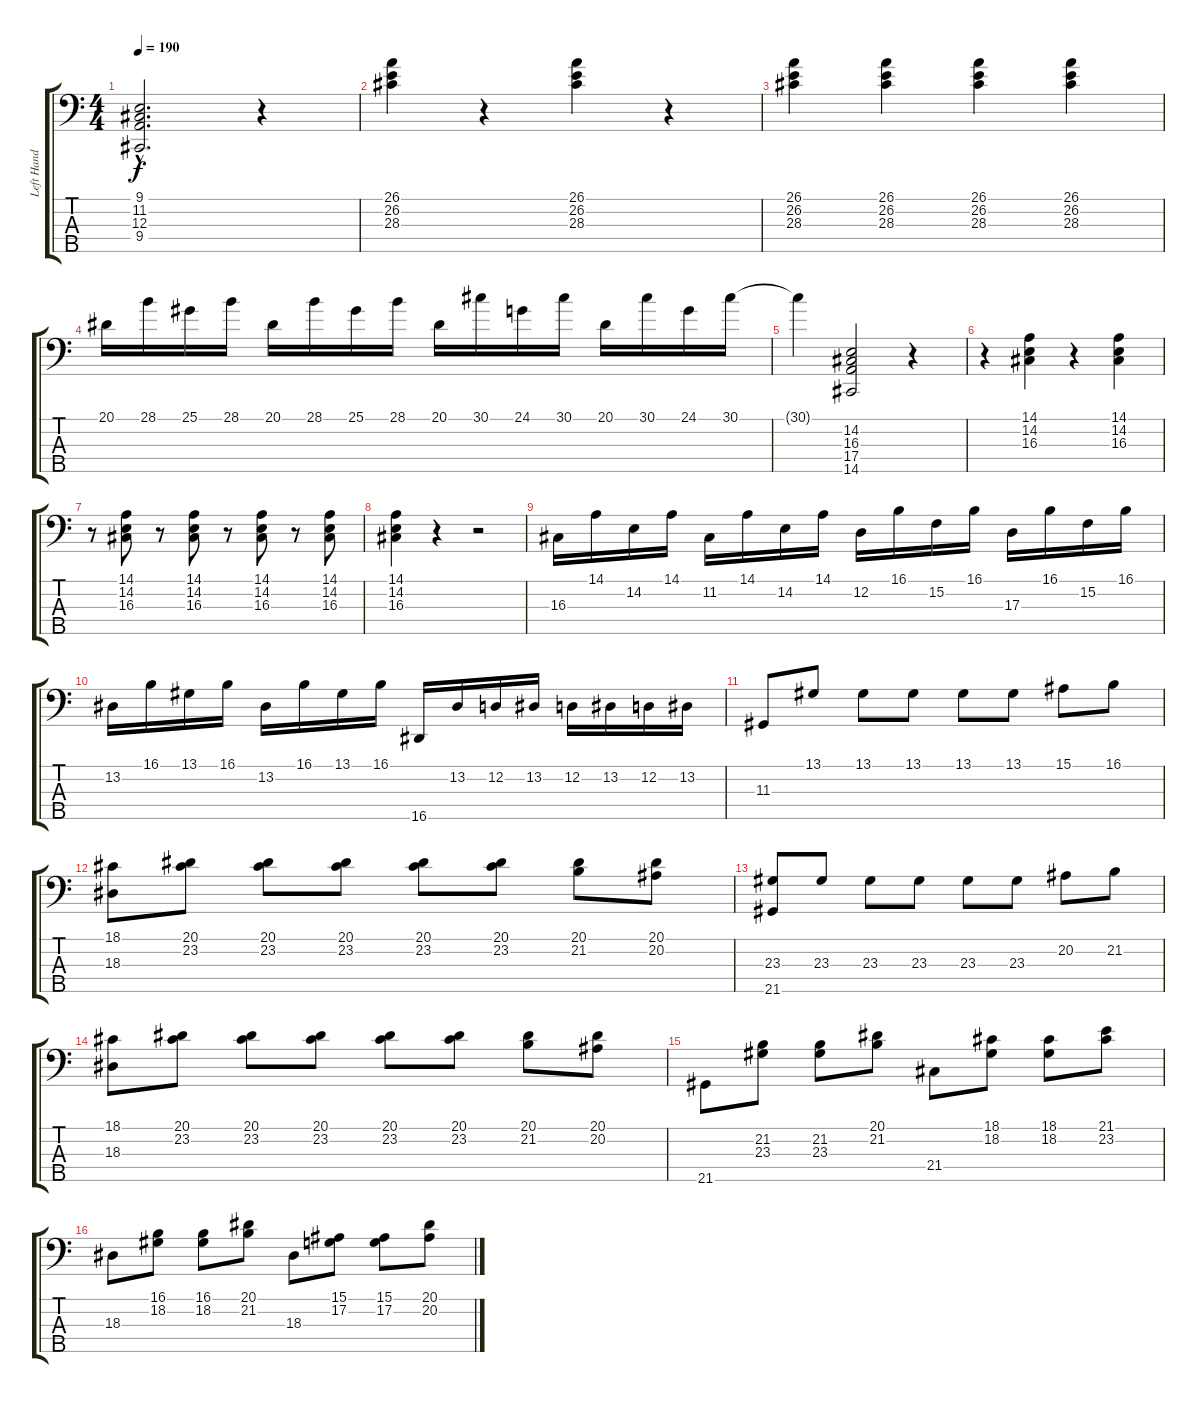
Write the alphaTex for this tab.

\track ("Left Hand" "Left Hand") {instrument acousticgrandpiano}
\staff {score tabs}
\tuning (G2 D2 A1 E1 B0) {hide}
\ts (4 4)
\tempo 190
\clef f4
\ks c
(9.1{hac} 11.2{hac} 12.3{hac} 9.4{hac}).2{d dy f} r.4 |
(26.1 26.2 28.3).4 r.4 (26.1 26.2 28.3).4 r.4 |
(26.1 26.2 28.3).4 (26.1 26.2 28.3).4 (26.1 26.2 28.3).4 (26.1 26.2 28.3).4 |
20.1.16 28.1.16 25.1.16 28.1.16 20.1.16 28.1.16 25.1.16 28.1.16 20.1.16 30.1.16 24.1.16 30.1.16 20.1.16 30.1.16 24.1.16 30.1.16 |
30.1{t}.4 (14.2 16.3 17.4 14.5).2 r.4 |
r.4 (14.1 14.2 16.3).4 r.4 (14.1 14.2 16.3).4 |
r.8 (14.1 14.2 16.3).8 r.8 (14.1 14.2 16.3).8 r.8 (14.1 14.2 16.3).8 r.8 (14.1 14.2 16.3).8 |
(14.1 14.2 16.3).4 r.4 r.2 |
16.3.16 14.1.16 14.2.16 14.1.16 11.2.16 14.1.16 14.2.16 14.1.16 12.2.16 16.1.16 15.2.16 16.1.16 17.3.16 16.1.16 15.2.16 16.1.16 |
13.2.16 16.1.16 13.1.16 16.1.16 13.2.16 16.1.16 13.1.16 16.1.16 16.5.16 13.2.16 12.2.16 13.2.16 12.2.16 13.2.16 12.2.16 13.2.16 |
11.3.8 13.1.8 13.1.8 13.1.8 13.1.8 13.1.8 15.1.8 16.1.8 |
(18.1 18.3).8 (20.1 23.2).8 (20.1 23.2).8 (20.1 23.2).8 (20.1 23.2).8 (20.1 23.2).8 (20.1 21.2).8 (20.1 20.2).8 |
(23.3 21.5).8 23.3.8 23.3.8 23.3.8 23.3.8 23.3.8 20.2.8 21.2.8 |
(18.1 18.3).8 (20.1 23.2).8 (20.1 23.2).8 (20.1 23.2).8 (20.1 23.2).8 (20.1 23.2).8 (20.1 21.2).8 (20.1 20.2).8 |
21.5.8 (21.2 23.3).8 (21.2 23.3).8 (20.1 21.2).8 21.4.8 (18.1 18.2).8 (18.1 18.2).8 (21.1 23.2).8 |
18.3.8 (16.1 18.2).8 (16.1 18.2).8 (20.1 21.2).8 18.3.8 (15.1 17.2).8 (15.1 17.2).8 (20.1 20.2).8
